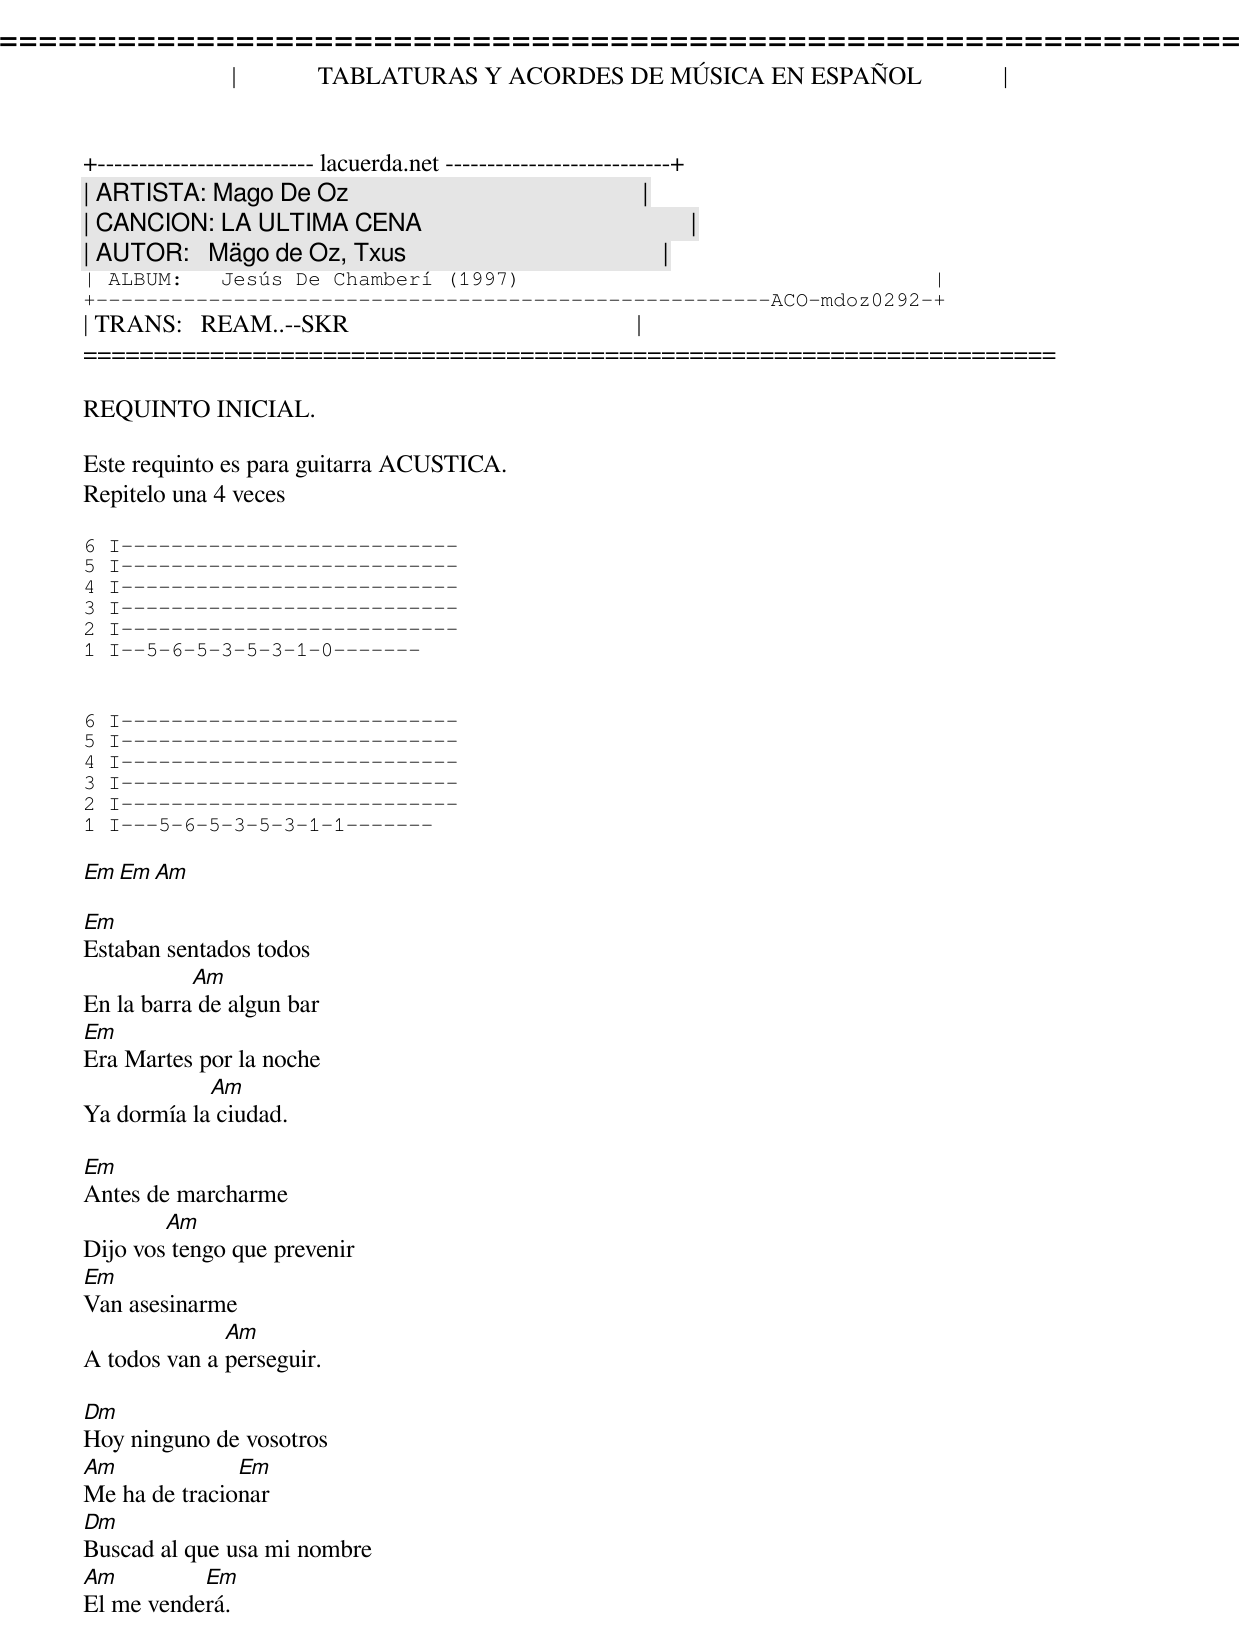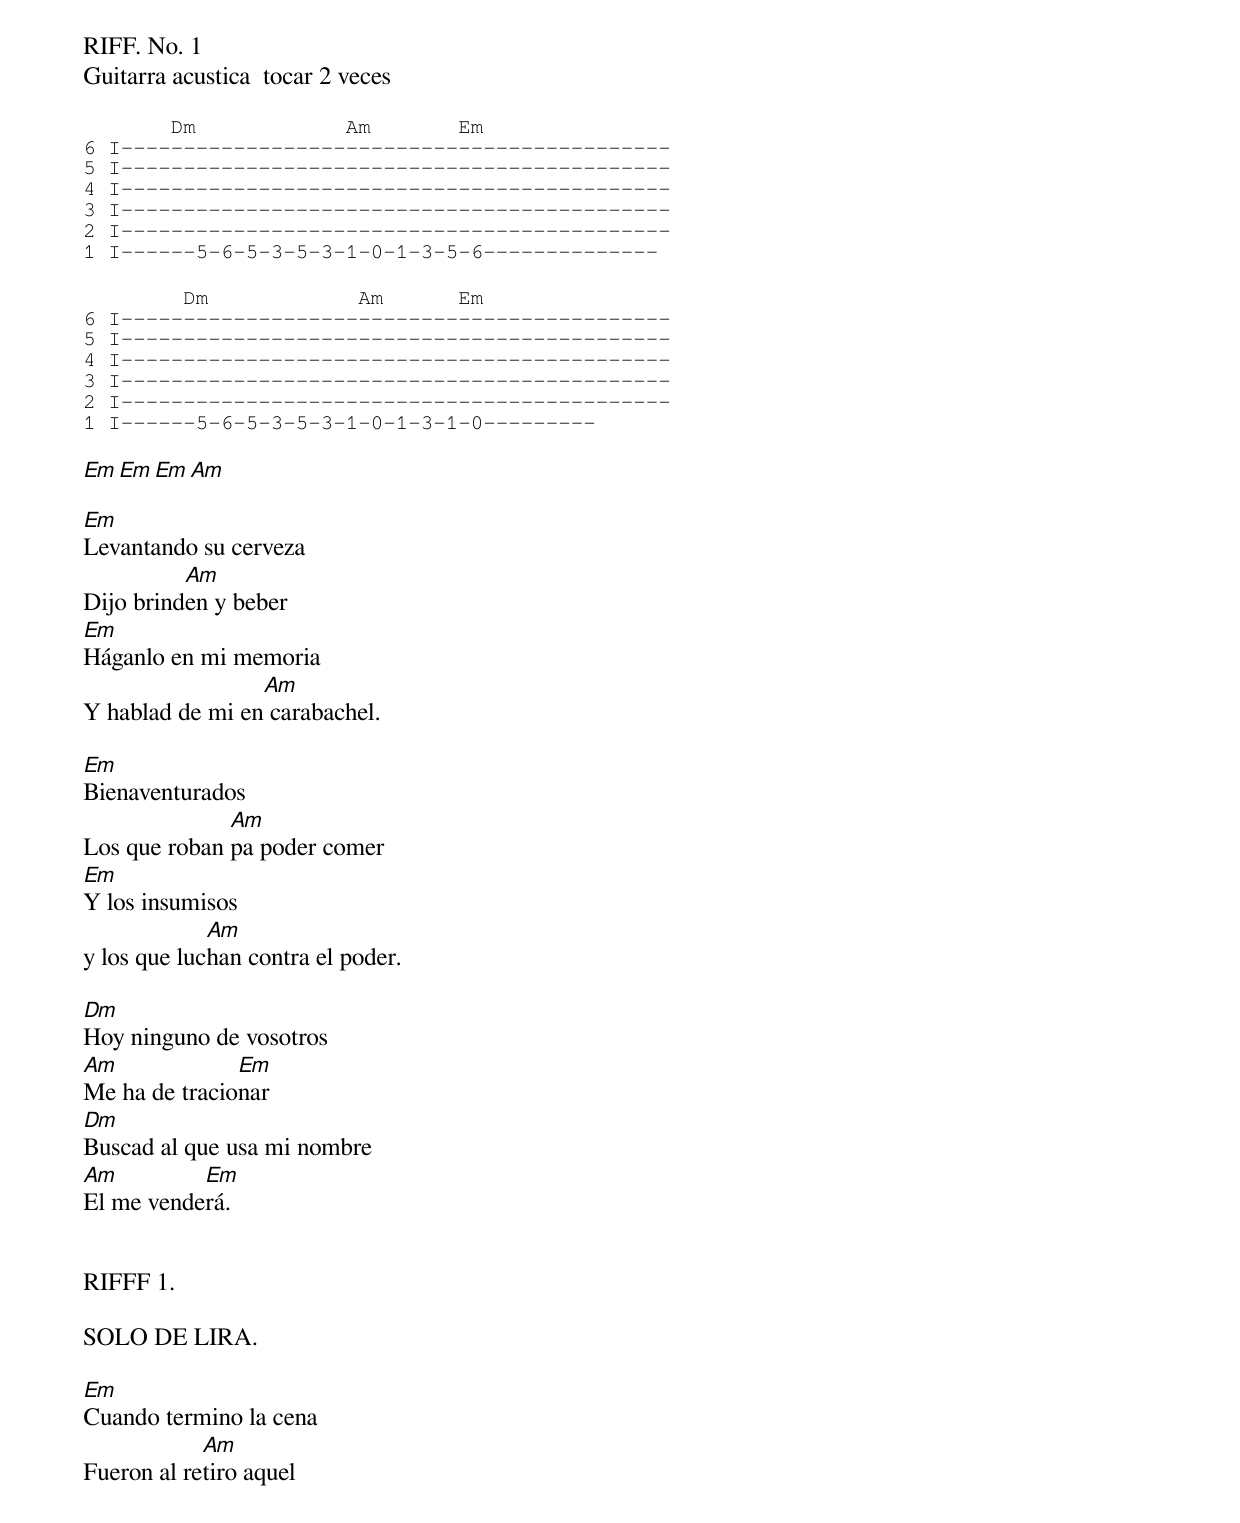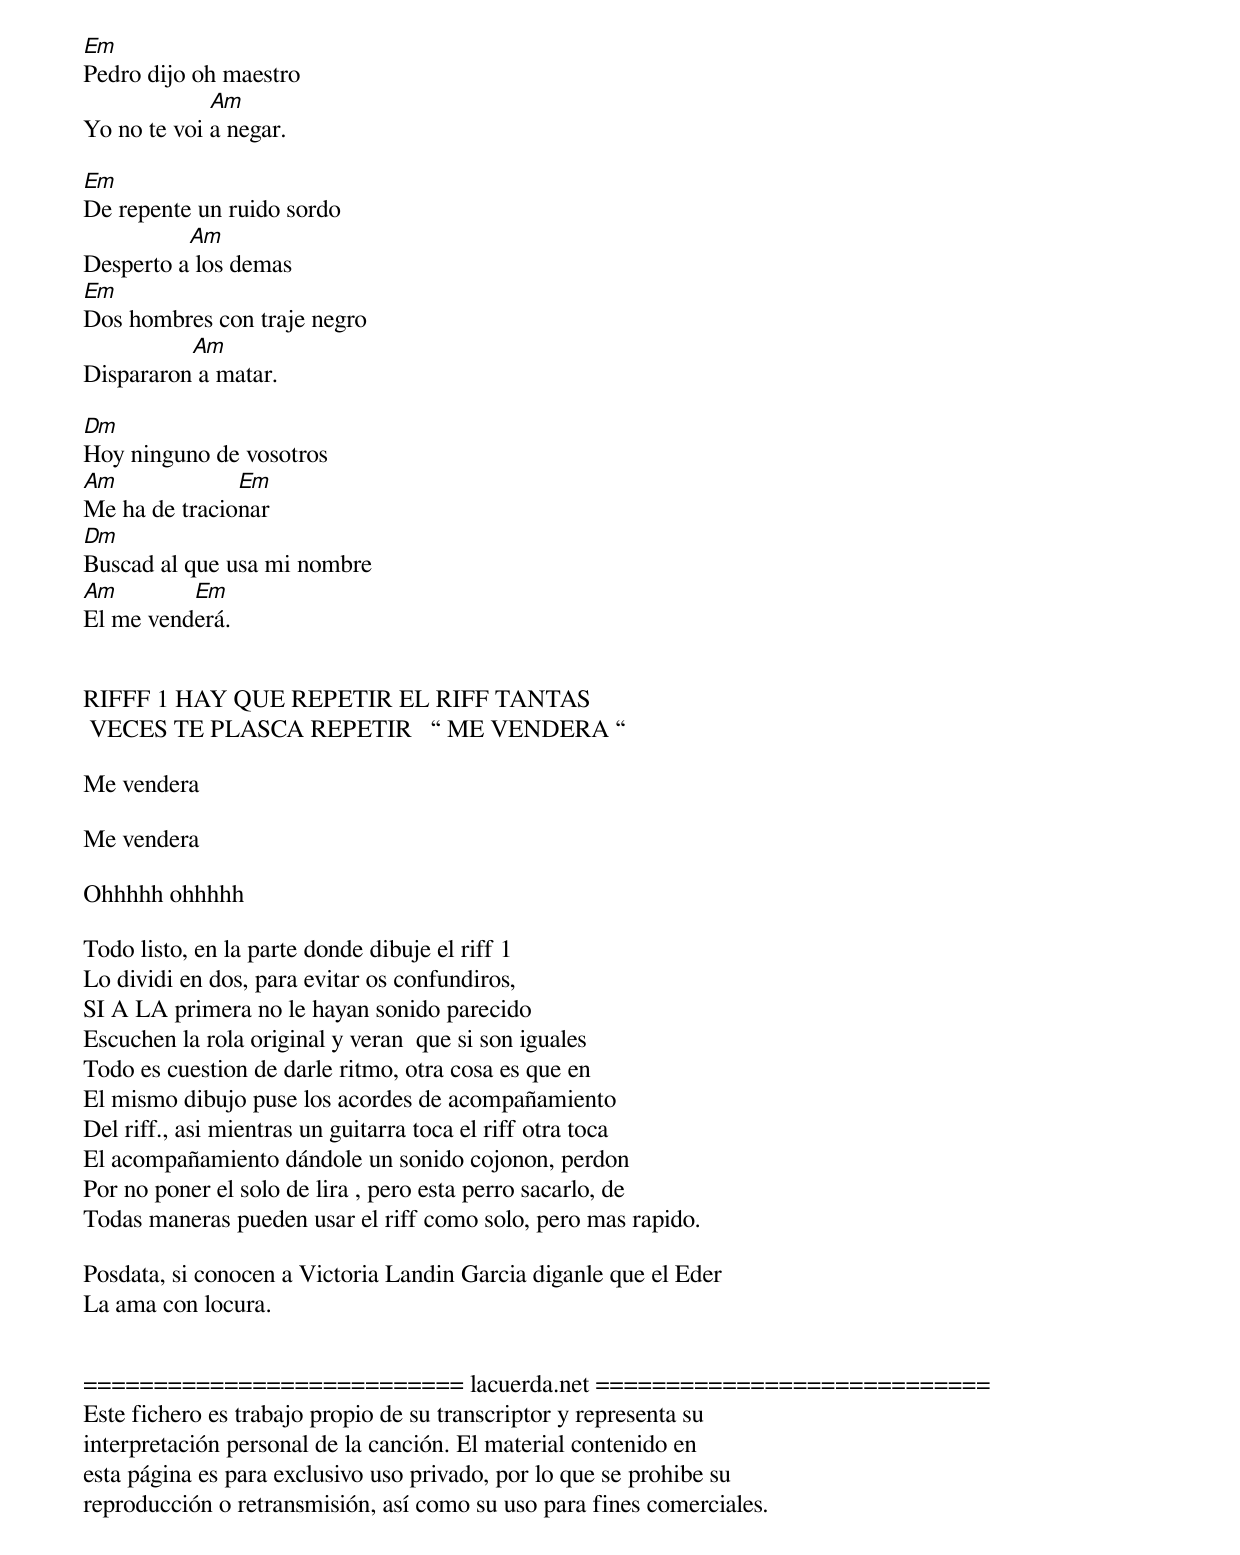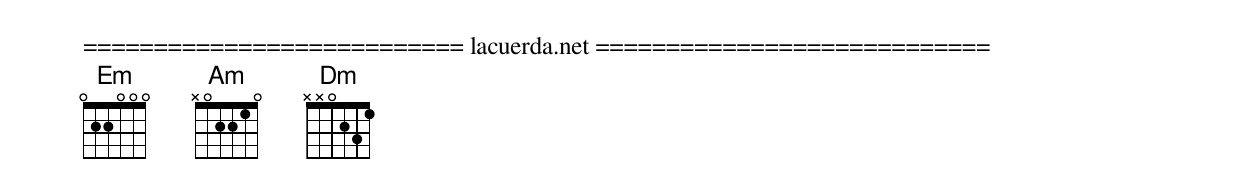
=====================================================================
|             TABLATURAS Y ACORDES DE MÚSICA EN ESPAÑOL             |
+-------------------------- lacuerda.net ---------------------------+
| ARTISTA: Mago De Oz                                               |
| CANCION: LA ULTIMA CENA                                           |
| AUTOR:   Mägo de Oz, Txus                                         |
| ALBUM:   Jesús De Chamberí (1997)                                 |
+------------------------------------------------------ACO-mdoz0292-+
| TRANS:   REAM..--SKR                                              |
=====================================================================

REQUINTO INICIAL.

Este requinto es para guitarra ACUSTICA.
Repitelo una 4 veces

6 I---------------------------
5 I---------------------------
4 I---------------------------
3 I---------------------------
2 I---------------------------
1 I--5-6-5-3-5-3-1-0-------


6 I---------------------------
5 I---------------------------
4 I---------------------------
3 I---------------------------
2 I---------------------------
1 I---5-6-5-3-5-3-1-1-------

Em     Em     Am

Em
Estaban sentados todos
           Am
En la barra de algun bar
Em
Era Martes por la noche
            Am
Ya dormía la ciudad.

Em
Antes de marcharme
        Am
Dijo vos tengo que prevenir
Em
Van asesinarme
              Am
A todos van a perseguir.

Dm
Hoy ninguno de vosotros
Am             Em
Me ha de tracionar
Dm
Buscad al que usa mi nombre
Am         Em
El me venderá.

RIFF. No. 1
Guitarra acustica  tocar 2 veces

       Dm            Am       Em
6 I--------------------------------------------
5 I--------------------------------------------
4 I--------------------------------------------
3 I--------------------------------------------
2 I--------------------------------------------
1 I------5-6-5-3-5-3-1-0-1-3-5-6--------------

        Dm            Am      Em
6 I--------------------------------------------
5 I--------------------------------------------
4 I--------------------------------------------
3 I--------------------------------------------
2 I--------------------------------------------
1 I------5-6-5-3-5-3-1-0-1-3-1-0---------

Em  Em  Em   Am

Em
Levantando su cerveza
          Am
Dijo brinden y beber
Em
Háganlo en mi memoria
                 Am
Y hablad de mi en carabachel.

Em
Bienaventurados
              Am
Los que roban pa poder comer
Em
Y los insumisos
             Am
y los que luchan contra el poder.

Dm
Hoy ninguno de vosotros
Am             Em
Me ha de tracionar
Dm
Buscad al que usa mi nombre
Am         Em
El me venderá.


RIFFF 1.

SOLO DE LIRA.

Em
Cuando termino la cena
            Am
Fueron al retiro aquel
Em
Pedro dijo oh maestro
             Am
Yo no te voi a negar.

Em
De repente un ruido sordo
          Am
Desperto a los demas
Em
Dos hombres con traje negro
          Am
Dispararon a matar.

Dm
Hoy ninguno de vosotros
Am             Em
Me ha de tracionar
Dm
Buscad al que usa mi nombre
Am        Em
El me venderá.


RIFFF 1 HAY QUE REPETIR EL RIFF TANTAS
 VECES TE PLASCA REPETIR    ME VENDERA 

Me vendera

Me vendera

Ohhhhh ohhhhh

Todo listo, en la parte donde dibuje el riff 1
Lo dividi en dos, para evitar os confundiros,
SI A LA primera no le hayan sonido parecido
Escuchen la rola original y veran  que si son iguales
Todo es cuestion de darle ritmo, otra cosa es que en
El mismo dibujo puse los acordes de acompañamiento
Del riff., asi mientras un guitarra toca el riff otra toca
El acompañamiento dándole un sonido cojonon, perdon
Por no poner el solo de lira , pero esta perro sacarlo, de
Todas maneras pueden usar el riff como solo, pero mas rapido.

Posdata, si conocen a Victoria Landin Garcia diganle que el Eder
La ama con locura.


=========================== lacuerda.net ============================
Este fichero es trabajo propio de su transcriptor y representa su
interpretación personal de la canción. El material contenido en
esta página es para exclusivo uso privado, por lo que se prohibe su
reproducción o retransmisión, así como su uso para fines comerciales.
=========================== lacuerda.net ============================
